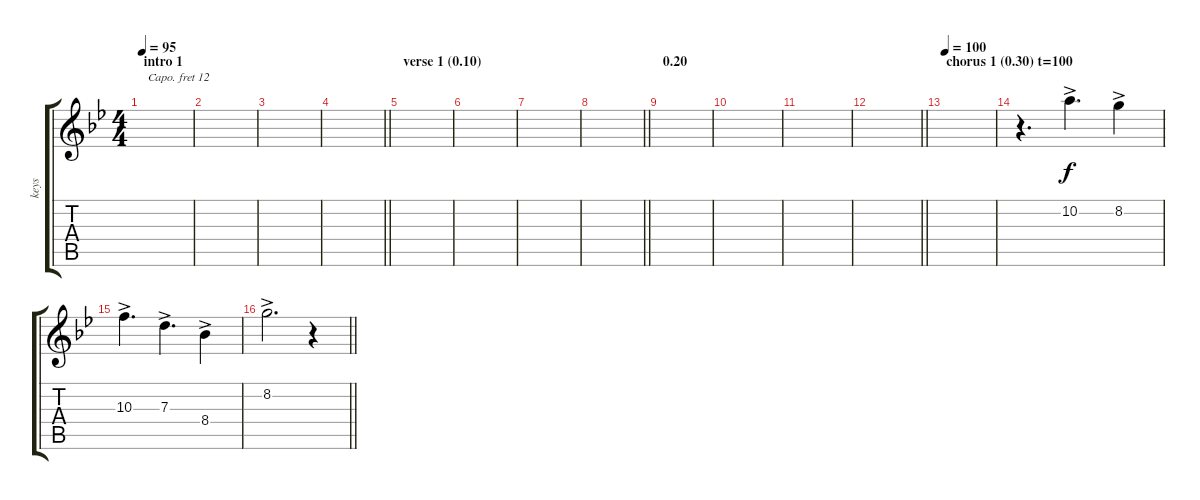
\track ("keys" "keys") {instrument percussiveorgan}
\staff {score tabs}
\capo 12
\tuning (E4 B3 G3 D3 A2 E2) {hide}
\ts (4 4)
\section ("" "intro 1")
\tempo 95
\clef g2
\ks bb
|
|
|
\barLineRight lightlight
|
\section ("" "verse 1 (0.10)")
|
|
|
\barLineRight lightlight
|
\section ("" "0.20")
|
|
|
\barLineRight lightlight
|
\section ("" "chorus 1 (0.30) t=100")
\tempo 100
|
r.4{d} 10.2{ac}.4{d} 8.2{ac}.4 |
10.3{ac}.4{d} 7.3{ac}.4{d} 8.4{ac}.4 |
\barLineRight lightlight
8.2{ac}.2{d} r.4
